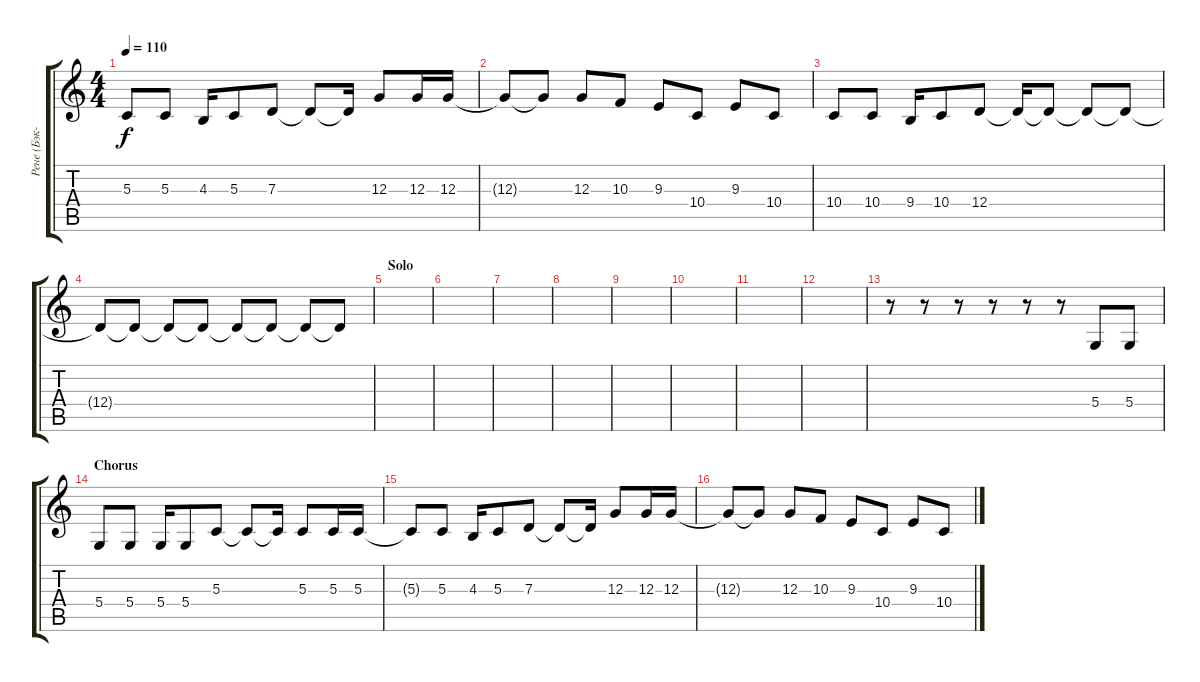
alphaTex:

\track ("Рене (Бэк-вокал)" "Рене (Бэк-") {instrument lead7fifths}
\staff {score tabs}
\tuning (E4 B3 G3 D3 A2 E2) {hide}
\ts (4 4)
\tempo 110
\clef g2
\ks c
5.3{t}.8{dy f} 5.3.8 4.3.16 5.3.8 7.3.8 7.3{t}.8 7.3{t}.16 12.3.8 12.3.16 12.3.16 |
12.3{t}.8 12.3{t}.8 12.3.8 10.3.8 9.3.8 10.4.8 9.3.8 10.4.8 |
10.4.8 10.4.8 9.4.16 10.4.8 12.4.8 12.4{t}.16 12.4{t}.8 12.4{t}.8 12.4{t}.8 |
12.4{t}.8 12.4{t}.8 12.4{t}.8 12.4{t}.8 12.4{t}.8 12.4{t}.8 12.4{t}.8 12.4{t}.8 |
\section ("" "Solo")
|
|
|
|
|
|
|
|
r.8 r.8 r.8 r.8 r.8 r.8 5.4.8 5.4.8 |
\section ("" "Chorus")
5.4.8 5.4.8 5.4.16 5.4.8 5.3.8 5.3{t}.8 5.3{t}.16 5.3.8 5.3.16 5.3.16 |
5.3{t}.8 5.3.8 4.3.16 5.3.8 7.3.8 7.3{t}.8 7.3{t}.16 12.3.8 12.3.16 12.3.16 |
12.3{t}.8 12.3{t}.8 12.3.8 10.3.8 9.3.8 10.4.8 9.3.8 10.4.8
